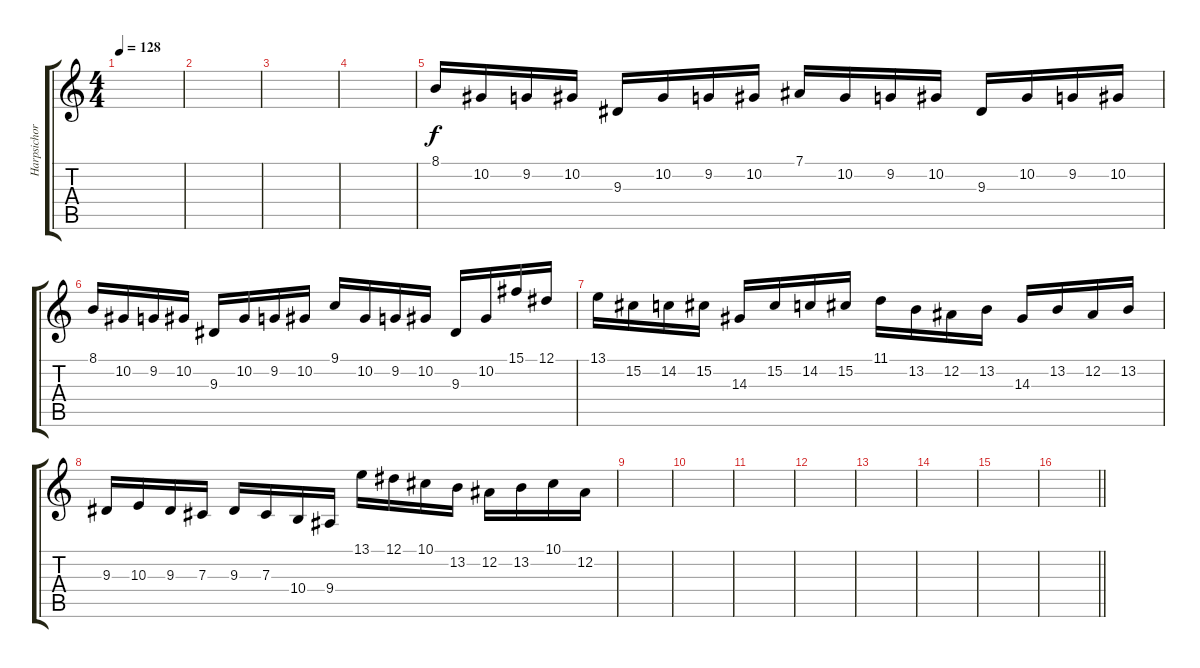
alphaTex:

\track ("Harpsichord" "Harpsichor") {instrument harpsichord}
\staff {score tabs}
\tuning (Eb4 Bb3 Gb3 Db3 Ab2 Eb2) {hide}
\ts (4 4)
\tempo 128
\clef g2
\ks c
|
|
|
|
8.1.16{dy f} 10.2.16 9.2.16 10.2.16 9.3.16 10.2.16 9.2.16 10.2.16 7.1.16 10.2.16 9.2.16 10.2.16 9.3.16 10.2.16 9.2.16 10.2.16 |
8.1.16 10.2.16 9.2.16 10.2.16 9.3.16 10.2.16 9.2.16 10.2.16 9.1.16 10.2.16 9.2.16 10.2.16 9.3.16 10.2.16 15.1.16 12.1.16 |
13.1.16 15.2.16 14.2.16 15.2.16 14.3.16 15.2.16 14.2.16 15.2.16 11.1.16 13.2.16 12.2.16 13.2.16 14.3.16 13.2.16 12.2.16 13.2.16 |
9.3.16 10.3.16 9.3.16 7.3.16 9.3.16 7.3.16 10.4.16 9.4.16 13.1.16 12.1.16 10.1.16 13.2.16 12.2.16 13.2.16 10.1.16 12.2.16 |
|
|
|
|
|
|
|
\barLineRight lightlight
